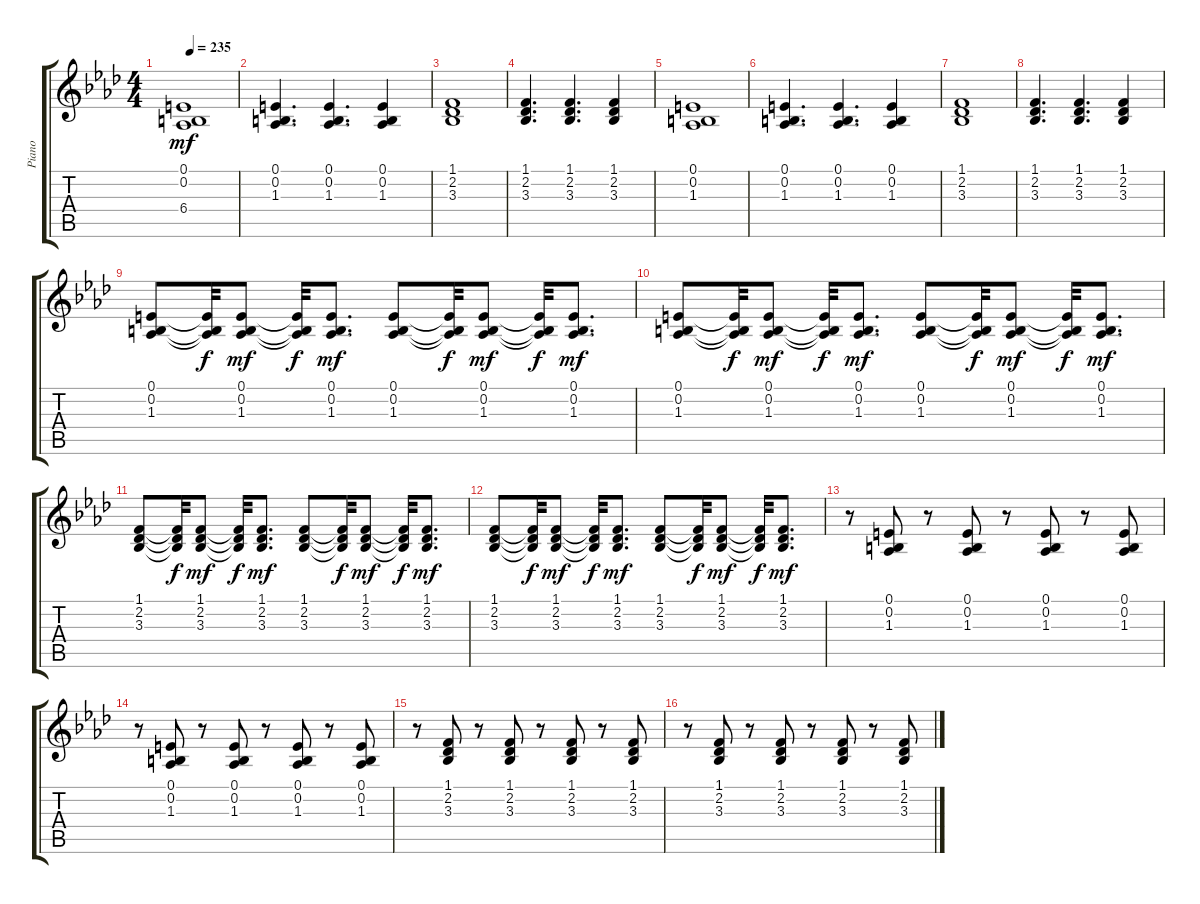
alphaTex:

\track ("Piano" "Piano") {instrument acousticgrandpiano}
\staff {score tabs}
\tuning (E4 B3 G3 D3 A2 E2) {hide}
\ts (4 4)
\tempo 235
\clef g2
\ks ab
(0.1 0.2 6.4).1{dy mf} |
(0.1 0.2 1.3).4{d} (0.1 0.2 1.3).4{d} (0.1 0.2 1.3).4 |
(1.1 2.2 3.3).1 |
(1.1 2.2 3.3).4{d} (1.1 2.2 3.3).4{d} (1.1 2.2 3.3).4 |
(0.1 0.2 1.3).1 |
(0.1 0.2 1.3).4{d} (0.1 0.2 1.3).4{d} (0.1 0.2 1.3).4 |
(1.1 2.2 3.3).1 |
(1.1 2.2 3.3).4{d} (1.1 2.2 3.3).4{d} (1.1 2.2 3.3).4 |
(0.1 0.2 1.3).8 (0.1{t} 0.2{t} 1.3{t}).32{dy f} (0.1 0.2 1.3).8{dy mf} (0.1{t} 0.2{t} 1.3{t}).32{dy f} (0.1 0.2 1.3).8{d dy mf} (0.1 0.2 1.3).8 (0.1{t} 0.2{t} 1.3{t}).32{dy f} (0.1 0.2 1.3).8{dy mf} (0.1{t} 0.2{t} 1.3{t}).32{dy f} (0.1 0.2 1.3).8{d dy mf} |
(0.1 0.2 1.3).8 (0.1{t} 0.2{t} 1.3{t}).32{dy f} (0.1 0.2 1.3).8{dy mf} (0.1{t} 0.2{t} 1.3{t}).32{dy f} (0.1 0.2 1.3).8{d dy mf} (0.1 0.2 1.3).8 (0.1{t} 0.2{t} 1.3{t}).32{dy f} (0.1 0.2 1.3).8{dy mf} (0.1{t} 0.2{t} 1.3{t}).32{dy f} (0.1 0.2 1.3).8{d dy mf} |
(1.1 2.2 3.3).8 (1.1{t} 2.2{t} 3.3{t}).32{dy f} (1.1 2.2 3.3).8{dy mf} (1.1{t} 2.2{t} 3.3{t}).32{dy f} (1.1 2.2 3.3).8{d dy mf} (1.1 2.2 3.3).8 (1.1{t} 2.2{t} 3.3{t}).32{dy f} (1.1 2.2 3.3).8{dy mf} (1.1{t} 2.2{t} 3.3{t}).32{dy f} (1.1 2.2 3.3).8{d dy mf} |
(1.1 2.2 3.3).8 (1.1{t} 2.2{t} 3.3{t}).32{dy f} (1.1 2.2 3.3).8{dy mf} (1.1{t} 2.2{t} 3.3{t}).32{dy f} (1.1 2.2 3.3).8{d dy mf} (1.1 2.2 3.3).8 (1.1{t} 2.2{t} 3.3{t}).32{dy f} (1.1 2.2 3.3).8{dy mf} (1.1{t} 2.2{t} 3.3{t}).32{dy f} (1.1 2.2 3.3).8{d dy mf} |
r.8 (0.1 0.2 1.3).8 r.8 (0.1 0.2 1.3).8 r.8 (0.1 0.2 1.3).8 r.8 (0.1 0.2 1.3).8 |
r.8 (0.1 0.2 1.3).8 r.8 (0.1 0.2 1.3).8 r.8 (0.1 0.2 1.3).8 r.8 (0.1 0.2 1.3).8 |
r.8 (1.1 2.2 3.3).8 r.8 (1.1 2.2 3.3).8 r.8 (1.1 2.2 3.3).8 r.8 (1.1 2.2 3.3).8 |
r.8 (1.1 2.2 3.3).8 r.8 (1.1 2.2 3.3).8 r.8 (1.1 2.2 3.3).8 r.8 (1.1 2.2 3.3).8
